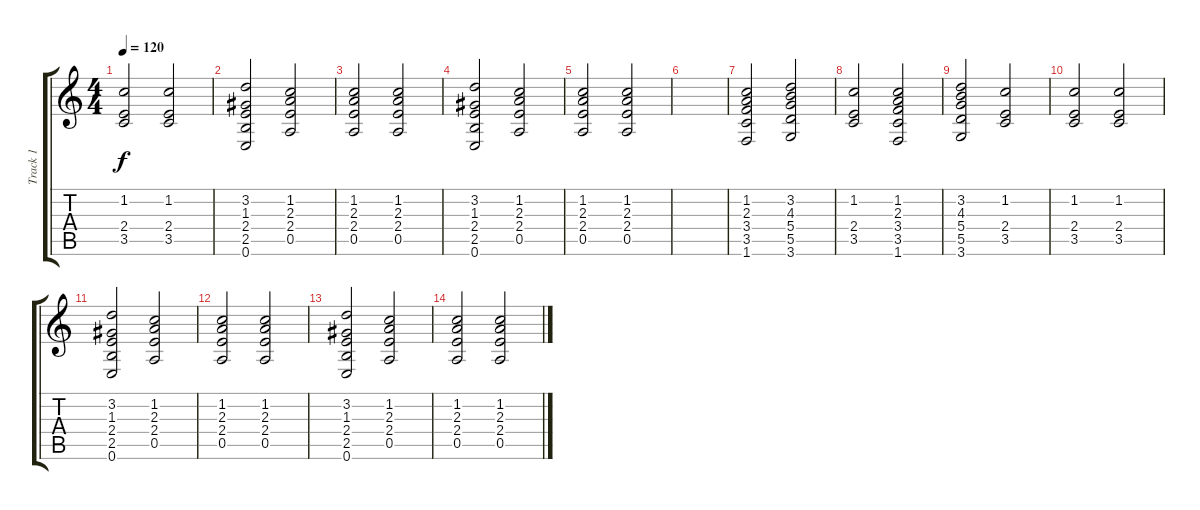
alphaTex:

\track ("Track 1" "Track 1") {instrument acousticguitarsteel}
\staff {score tabs}
\tuning (E4 B3 G3 D3 A2 E2) {hide}
\ts (4 4)
\tempo 120
\clef g2
\ks c
(1.2 2.4 3.5).2{dy f} (1.2 2.4 3.5).2 |
(3.2 1.3 2.4 2.5 0.6).2 (1.2 2.3 2.4 0.5).2 |
(1.2 2.3 2.4 0.5).2 (1.2 2.3 2.4 0.5).2 |
(3.2 1.3 2.4 2.5 0.6).2 (1.2 2.3 2.4 0.5).2 |
(1.2 2.3 2.4 0.5).2 (1.2 2.3 2.4 0.5).2 |
|
(1.2 2.3 3.4 3.5 1.6).2 (3.2 4.3 5.4 5.5 3.6).2 |
(1.2 2.4 3.5).2 (1.2 2.3 3.4 3.5 1.6).2 |
(3.2 4.3 5.4 5.5 3.6).2 (1.2 2.4 3.5).2 |
(1.2 2.4 3.5).2 (1.2 2.4 3.5).2 |
(3.2 1.3 2.4 2.5 0.6).2 (1.2 2.3 2.4 0.5).2 |
(1.2 2.3 2.4 0.5).2 (1.2 2.3 2.4 0.5).2 |
(3.2 1.3 2.4 2.5 0.6).2 (1.2 2.3 2.4 0.5).2 |
(1.2 2.3 2.4 0.5).2 (1.2 2.3 2.4 0.5).2
